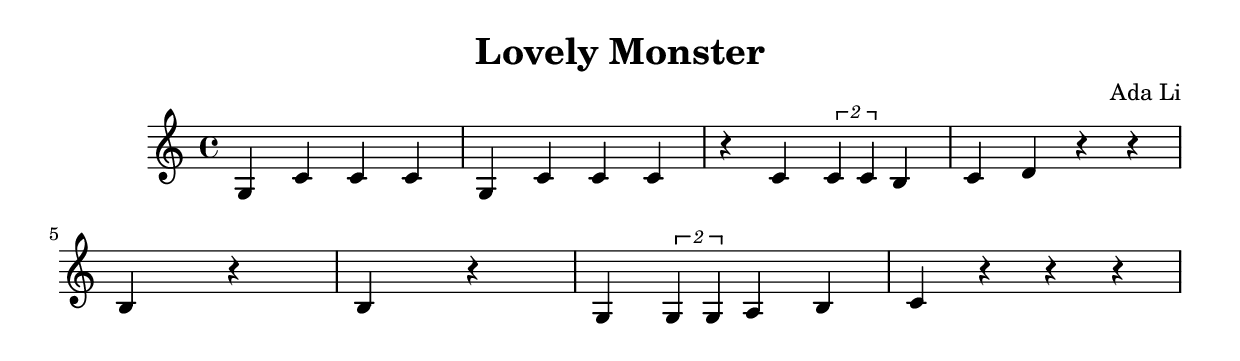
\version "2.20.0"

\header{
  title = "Lovely Monster"
  composer = "Ada Li"
}

\score{
  \header {}

  \fixed c' {
    \key c \major
    \time 4/4
    g, c c c
    g, c c c
    r c \tuplet 2/1{c c} b,
    c d r r
    \break
    <b,>4*2 r
    <b,>4*2 r
    <g,>4*1 \tuplet 2/1{g, g,} a, b,
    c r r r
  }

  \layout {}
  \midi { \tempo 4 = 120 }
}
